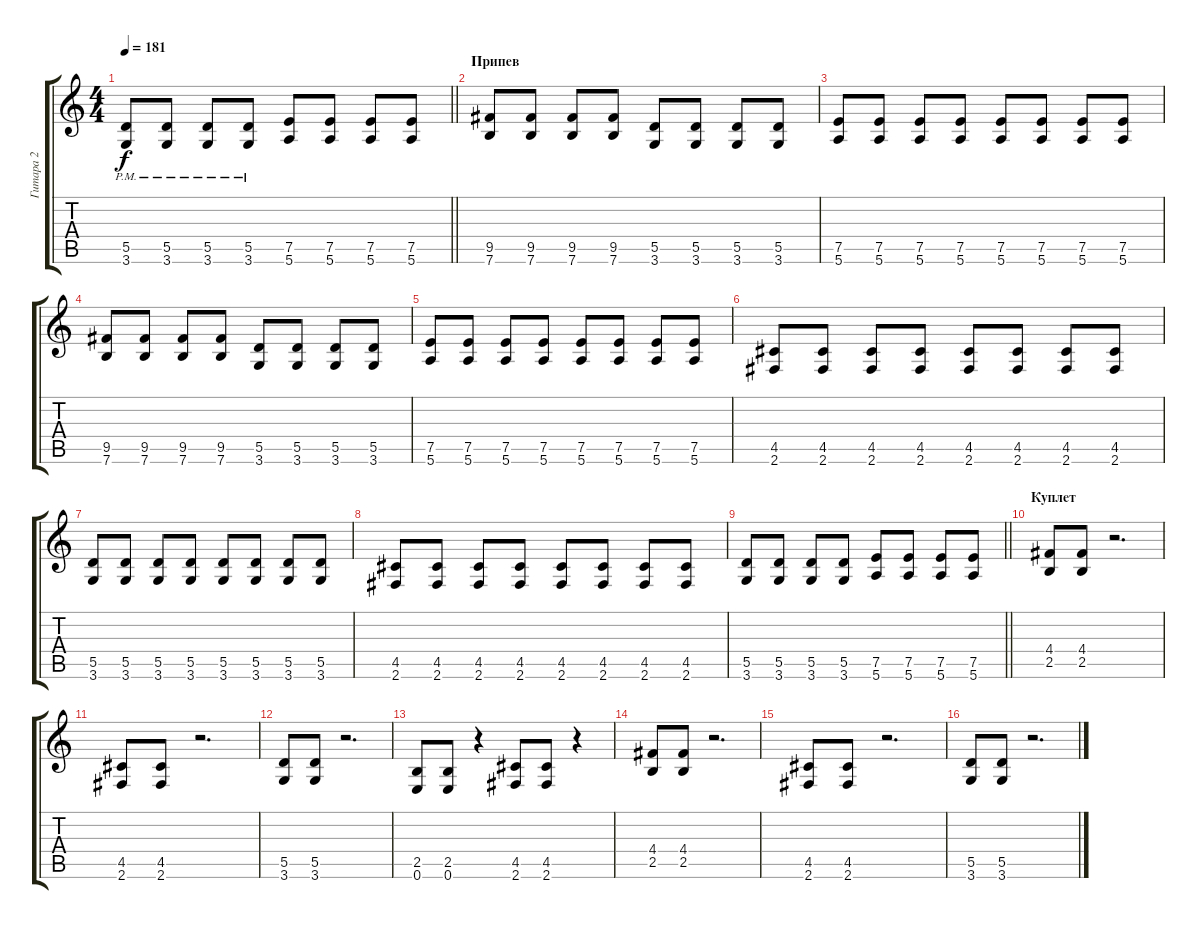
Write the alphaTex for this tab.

\track ("Гитара 2" "Гитара 2") {instrument overdrivenguitar}
\staff {score tabs}
\tuning (E4 B3 G3 D3 A2 E2) {hide}
\ts (4 4)
\tempo 181
\clef g2
\barLineRight lightlight
\ks c
(5.5{pm} 3.6{pm}).8{dy f} (5.5{pm} 3.6{pm}).8 (5.5{pm} 3.6{pm}).8 (5.5{pm} 3.6{pm}).8 (7.5 5.6).8 (7.5 5.6).8 (7.5 5.6).8 (7.5 5.6).8 |
\section ("" "Припев")
(9.5 7.6).8 (9.5 7.6).8 (9.5 7.6).8 (9.5 7.6).8 (5.5 3.6).8 (5.5 3.6).8 (5.5 3.6).8 (5.5 3.6).8 |
(7.5 5.6).8 (7.5 5.6).8 (7.5 5.6).8 (7.5 5.6).8 (7.5 5.6).8 (7.5 5.6).8 (7.5 5.6).8 (7.5 5.6).8 |
(9.5 7.6).8 (9.5 7.6).8 (9.5 7.6).8 (9.5 7.6).8 (5.5 3.6).8 (5.5 3.6).8 (5.5 3.6).8 (5.5 3.6).8 |
(7.5 5.6).8 (7.5 5.6).8 (7.5 5.6).8 (7.5 5.6).8 (7.5 5.6).8 (7.5 5.6).8 (7.5 5.6).8 (7.5 5.6).8 |
(4.5 2.6).8 (4.5 2.6).8 (4.5 2.6).8 (4.5 2.6).8 (4.5 2.6).8 (4.5 2.6).8 (4.5 2.6).8 (4.5 2.6).8 |
(5.5 3.6).8 (5.5 3.6).8 (5.5 3.6).8 (5.5 3.6).8 (5.5 3.6).8 (5.5 3.6).8 (5.5 3.6).8 (5.5 3.6).8 |
(4.5 2.6).8 (4.5 2.6).8 (4.5 2.6).8 (4.5 2.6).8 (4.5 2.6).8 (4.5 2.6).8 (4.5 2.6).8 (4.5 2.6).8 |
\barLineRight lightlight
(5.5 3.6).8 (5.5 3.6).8 (5.5 3.6).8 (5.5 3.6).8 (7.5 5.6).8 (7.5 5.6).8 (7.5 5.6).8 (7.5 5.6).8 |
\section ("" "Куплет")
(4.4 2.5).8 (4.4 2.5).8 r.2{d} |
(4.5 2.6).8 (4.5 2.6).8 r.2{d} |
(5.5 3.6).8 (5.5 3.6).8 r.2{d} |
(2.5 0.6).8 (2.5 0.6).8 r.4 (4.5 2.6).8 (4.5 2.6).8 r.4 |
(4.4 2.5).8 (4.4 2.5).8 r.2{d} |
(4.5 2.6).8 (4.5 2.6).8 r.2{d} |
(5.5 3.6).8 (5.5 3.6).8 r.2{d}
